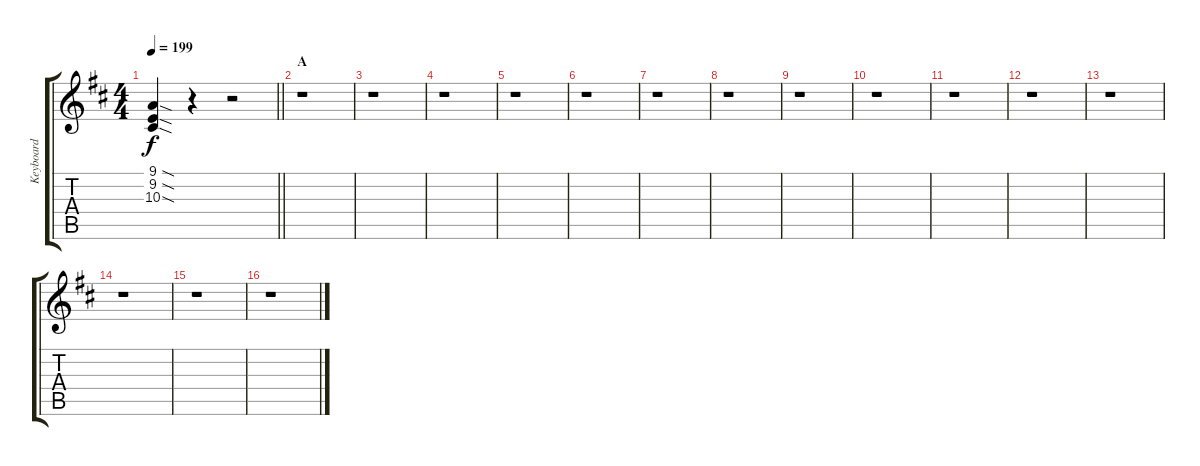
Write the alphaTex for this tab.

\track ("Keyboard" "Keyboard") {instrument synthstrings1}
\staff {score tabs}
\tuning (C4 G3 Eb3 Bb2 F2 C2) {hide}
\ts (4 4)
\tempo 199
\clef g2
\barLineRight lightlight
\ks d
(9.1{sod} 9.2{sod} 10.3{sod}).4{dy f} r.4 r.2 |
\section ("" "A")
r.1 |
r.1 |
r.1 |
r.1 |
r.1 |
r.1 |
r.1 |
r.1 |
r.1 |
r.1 |
r.1 |
r.1 |
r.1 |
r.1 |
r.1
